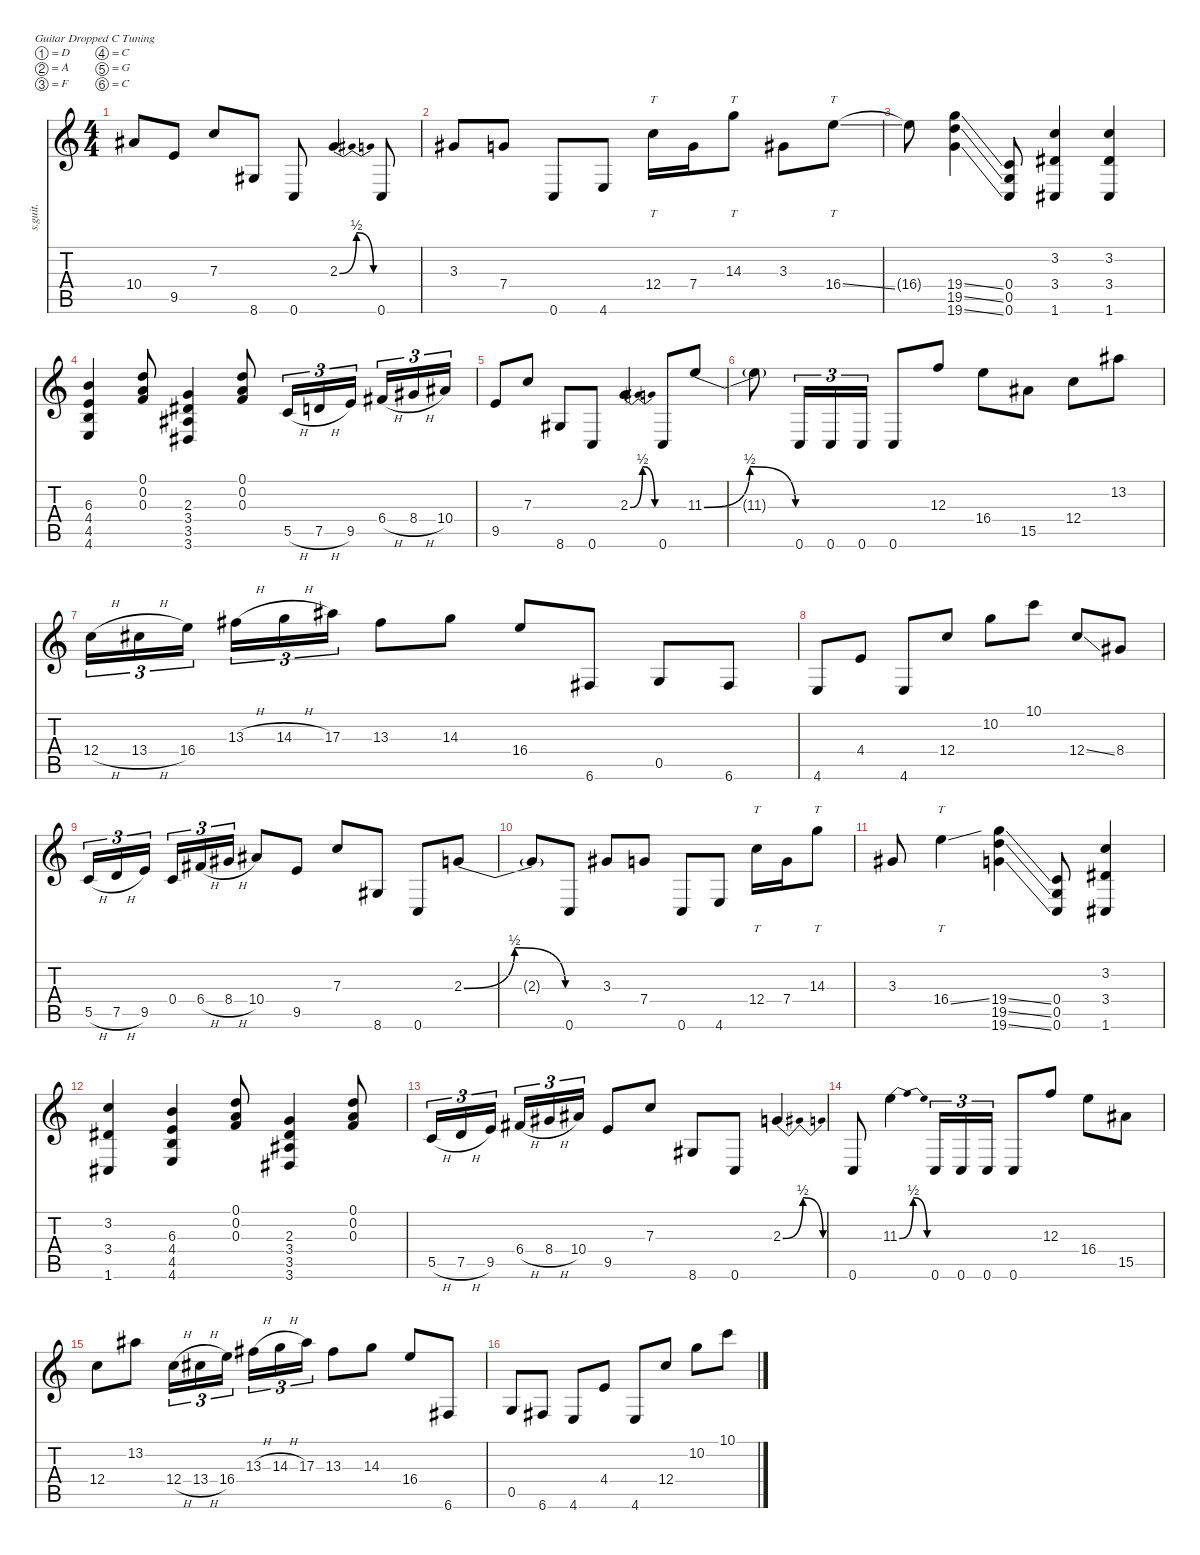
\defaultSystemsLayout 4
\hideDynamics
\bracketExtendMode nobrackets
\track ("Rhythm Main" "s.guit.") {instrument distortionguitar}
\staff {score tabs}
\tuning (D4 A3 F3 C3 G2 C2)
\ts (4 4)
\tempo (135 hide)
\clef g2
\ks c
10.4{acc #}.8{dy f} 9.5.8 7.3.8 8.6{acc #}.8 0.6.8 2.3{be (bendrelease 0 0 30 2 30 2 60 0)}.4 0.6.8 |
3.3{acc #}.8 7.4.8 0.6.8 4.6.8 12.4.16{tt} 7.4.16 14.3.8{tt} 3.3{acc #}.8 16.4{ss}.8{tt} |
16.4{t}.8 (19.4{ss} 19.5{ss} 19.6{ss}).4 (0.4 0.5 0.6).8 (3.2 3.4{acc #} 1.6{acc #}).4 (3.2 3.4{acc #} 1.6{acc #}).4 |
(6.3 4.4 4.5 4.6).4 (0.1 0.2 0.3).8 (2.3 3.4{acc #} 3.5{acc #} 3.6{acc #}).4 (0.1 0.2 0.3).8 5.5{h}.16{tu (3 2)} 7.5{h}.16{tu (3 2)} 9.5.16{tu (3 2)} 6.4{h acc #}.16{tu (3 2)} 8.4{h acc #}.16{tu (3 2)} 10.4{acc #}.16{tu (3 2)} |
9.5.8 7.3.8 8.6{acc #}.8 0.6.8 2.3{be (bendrelease 0 0 30 2 30 2 60 0)}.4 0.6.8 11.3{be (bendrelease 0 0 30 2 30 2 60 0)}.8 |
11.3{t}.8 0.6.16{tu (3 2)} 0.6.16{tu (3 2)} 0.6.16{tu (3 2)} 0.6.8 12.3.8 16.4.8 15.5{acc #}.8 12.4.8 13.2{acc #}.8 |
12.4{h}.16{tu (3 2)} 13.4{h acc #}.16{tu (3 2)} 16.4.16{tu (3 2)} 13.3{h acc #}.16{tu (3 2)} 14.3{h}.16{tu (3 2)} 17.3{acc #}.16{tu (3 2)} 13.3{acc #}.8 14.3.8 16.4.8 6.6{acc #}.8 0.5.8 6.6{acc #}.8 |
4.6.8 4.4.8 4.6.8 12.4.8 10.2.8 10.1.8 12.4{ss}.8 8.4{acc #}.8 |
5.5{h}.16{tu (3 2)} 7.5{h}.16{tu (3 2)} 9.5.16{tu (3 2)} 0.4.16{tu (3 2)} 6.4{h acc #}.16{tu (3 2)} 8.4{h acc #}.16{tu (3 2)} 10.4{acc #}.8 9.5.8 7.3.8 8.6{acc #}.8 0.6.8 2.3{be (bendrelease 0 0 30 2 30 2 60 0)}.8 |
2.3{t}.8 0.6.8 3.3{acc #}.8 7.4.8 0.6.8 4.6.8 12.4.16{tt} 7.4.16 14.3.8{tt} |
3.3{acc #}.8 16.4{ss}.4{tt} (19.4{ss} 19.5{ss} 19.6{ss}).4 (0.4 0.5 0.6).8 (3.2 3.4{acc #} 1.6{acc #}).4 |
(3.2 3.4{acc #} 1.6{acc #}).4 (6.3 4.4 4.5 4.6).4 (0.1 0.2 0.3).8 (2.3 3.4{acc #} 3.5{acc #} 3.6{acc #}).4 (0.1 0.2 0.3).8 |
5.5{h}.16{tu (3 2)} 7.5{h}.16{tu (3 2)} 9.5.16{tu (3 2)} 6.4{h acc #}.16{tu (3 2)} 8.4{h acc #}.16{tu (3 2)} 10.4{acc #}.16{tu (3 2)} 9.5.8 7.3.8 8.6{acc #}.8 0.6.8 2.3{be (bendrelease 0 0 30 2 30 2 60 0)}.4 |
0.6.8 11.3{be (bendrelease 0 0 30 2 30 2 60 0)}.4 0.6.16{tu (3 2)} 0.6.16{tu (3 2)} 0.6.16{tu (3 2)} 0.6.8 12.3.8 16.4.8 15.5{acc #}.8 |
12.4.8 13.2{acc #}.8 12.4{h}.16{tu (3 2)} 13.4{h acc #}.16{tu (3 2)} 16.4.16{tu (3 2)} 13.3{h acc #}.16{tu (3 2)} 14.3{h}.16{tu (3 2)} 17.3{acc #}.16{tu (3 2)} 13.3{acc #}.8 14.3.8 16.4.8 6.6{acc #}.8 |
0.5.8 6.6{acc #}.8 4.6.8 4.4.8 4.6.8 12.4.8 10.2.8 10.1.8
